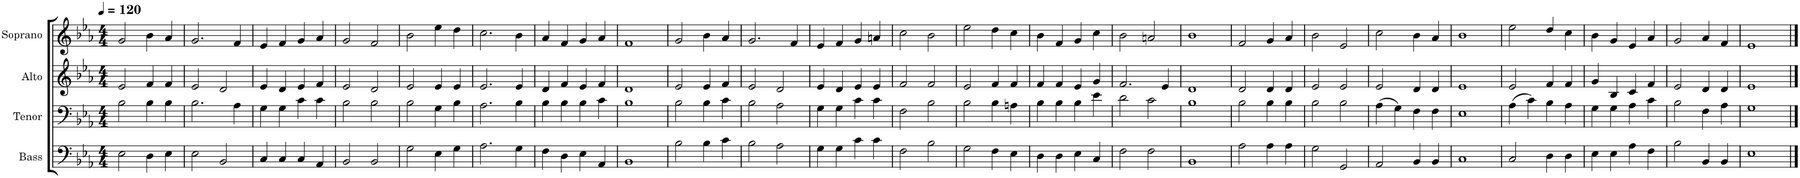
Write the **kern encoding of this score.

**kern	**kern	**kern	**kern
*part4	*part3	*part2	*part1
*staff4	*staff3	*staff2	*staff1
*I"Bass	*I"Tenor	*I"Alto	*I"Soprano
*I'B.	*I'T.	*I'A.	*I'S.
*clefF4	*clefF4	*clefG2	*clefG2
*k[b-e-a-]	*k[b-e-a-]	*k[b-e-a-]	*k[b-e-a-]
*M4/4	*M4/4	*M4/4	*M4/4
*MM120	*MM120	*MM120	*MM120
=1	=1	=1	=1
2E-\	2B-\	2e-/	2g/
4D\	4B-\	4f/	4b-\
4E-\	4B-\	4f/	4a-/
=2	=2	=2	=2
2E-\	2.B-\	2e-/	2.g/
2BB-/	.	2d/	.
.	4A-\	.	4f/
=3	=3	=3	=3
4C/	4G\	4e-/	4e-/
4C/	4G\	4d/	4f/
4C/	4c\	4e-/	4g/
4AA-/	4c\	4f/	4a-/
=4	=4	=4	=4
2BB-/	2B-\	2e-/	2g/
2BB-/	2B-\	2d/	2f/
=5	=5	=5	=5
2G\	2B-\	2e-/	2b-\
4E-\	4G\	4e-/	4ee-\
4G\	4B-\	4e-/	4dd\
=6	=6	=6	=6
2.A-\	2.A-\	2.e-/	2.cc\
4G\	4B-\	4e-/	4b-\
=7	=7	=7	=7
4F\	4B-\	4d/	4a-/
4D\	4B-\	4f/	4f/
4E-\	4B-\	4e-/	4g/
4AA-/	4c\	4f/	4a-/
=8	=8	=8	=8
1BB-	1B-	1d	1f
=9	=9	=9	=9
2B-\	2B-\	2e-/	2g/
4B-\	4B-\	4e-/	4b-\
4c\	4c\	4f/	4a-/
=10	=10	=10	=10
2B-\	2B-\	2e-/	2.g/
2A-\	2A-\	2d/	.
.	.	.	4f/
=11	=11	=11	=11
4G\	4G\	4e-/	4e-/
4G\	4G\	4d/	4f/
4c\	4c\	4e-/	4g/
4c\	4c\	4e-/	4an/
=12	=12	=12	=12
2F\	2F\	2f/	2cc\
2B-\	2B-\	2f/	2b-\
=13	=13	=13	=13
2G\	2B-\	2e-/	2ee-\
4F\	4B-\	4f/	4dd\
4E-\	4An\	4f/	4cc\
=14	=14	=14	=14
4D\	4B-\	4f/	4b-\
4D\	4B-\	4f/	4f/
4E-\	4B-\	4e-/	4g/
4C/	4e-\	4g/	4cc\
=15	=15	=15	=15
2F\	2d\	2.f/	2b-\
2F\	2c\	.	2an/
.	.	4e-/	.
=16	=16	=16	=16
1BB-	1B-	1d	1b-
=17	=17	=17	=17
2A-\	2B-\	2d/	2f/
4A-\	4B-\	4d/	4g/
4A-\	4B-\	4d/	4a-/
=18	=18	=18	=18
2G\	2B-\	2e-/	2b-\
2GG/	2B-\	2e-/	2e-/
=19	=19	=19	=19
2AA-/	(4A-\	2e-/	2cc\
.	4G\)	.	.
4BB-/	4F\	4d/	4b-\
4BB-/	4F\	4d/	4a-/
=20	=20	=20	=20
1C	1E-	1e-	1b-
=21	=21	=21	=21
2C/	(4A-\	2e-/	2ee-\
.	4c\)	.	.
4D\	4B-\	4f/	4dd/
4D\	4A-\	4f/	4cc\
=22	=22	=22	=22
4E-\	4G\	4g/	4b-\
4E-\	4G\	4B-/	4g/
4A-\	4A-\	4c/	4e-/
4F\	4c\	4f/	4a-/
=23	=23	=23	=23
2B-\	2B-\	2e-/	2g/
4BB-/	4F\	4d/	4a-/
4BB-/	4A-\	4d/	4f/
=24	=24	=24	=24
1E-	1G	1e-	1e-
==	==	==	==
*-	*-	*-	*-
